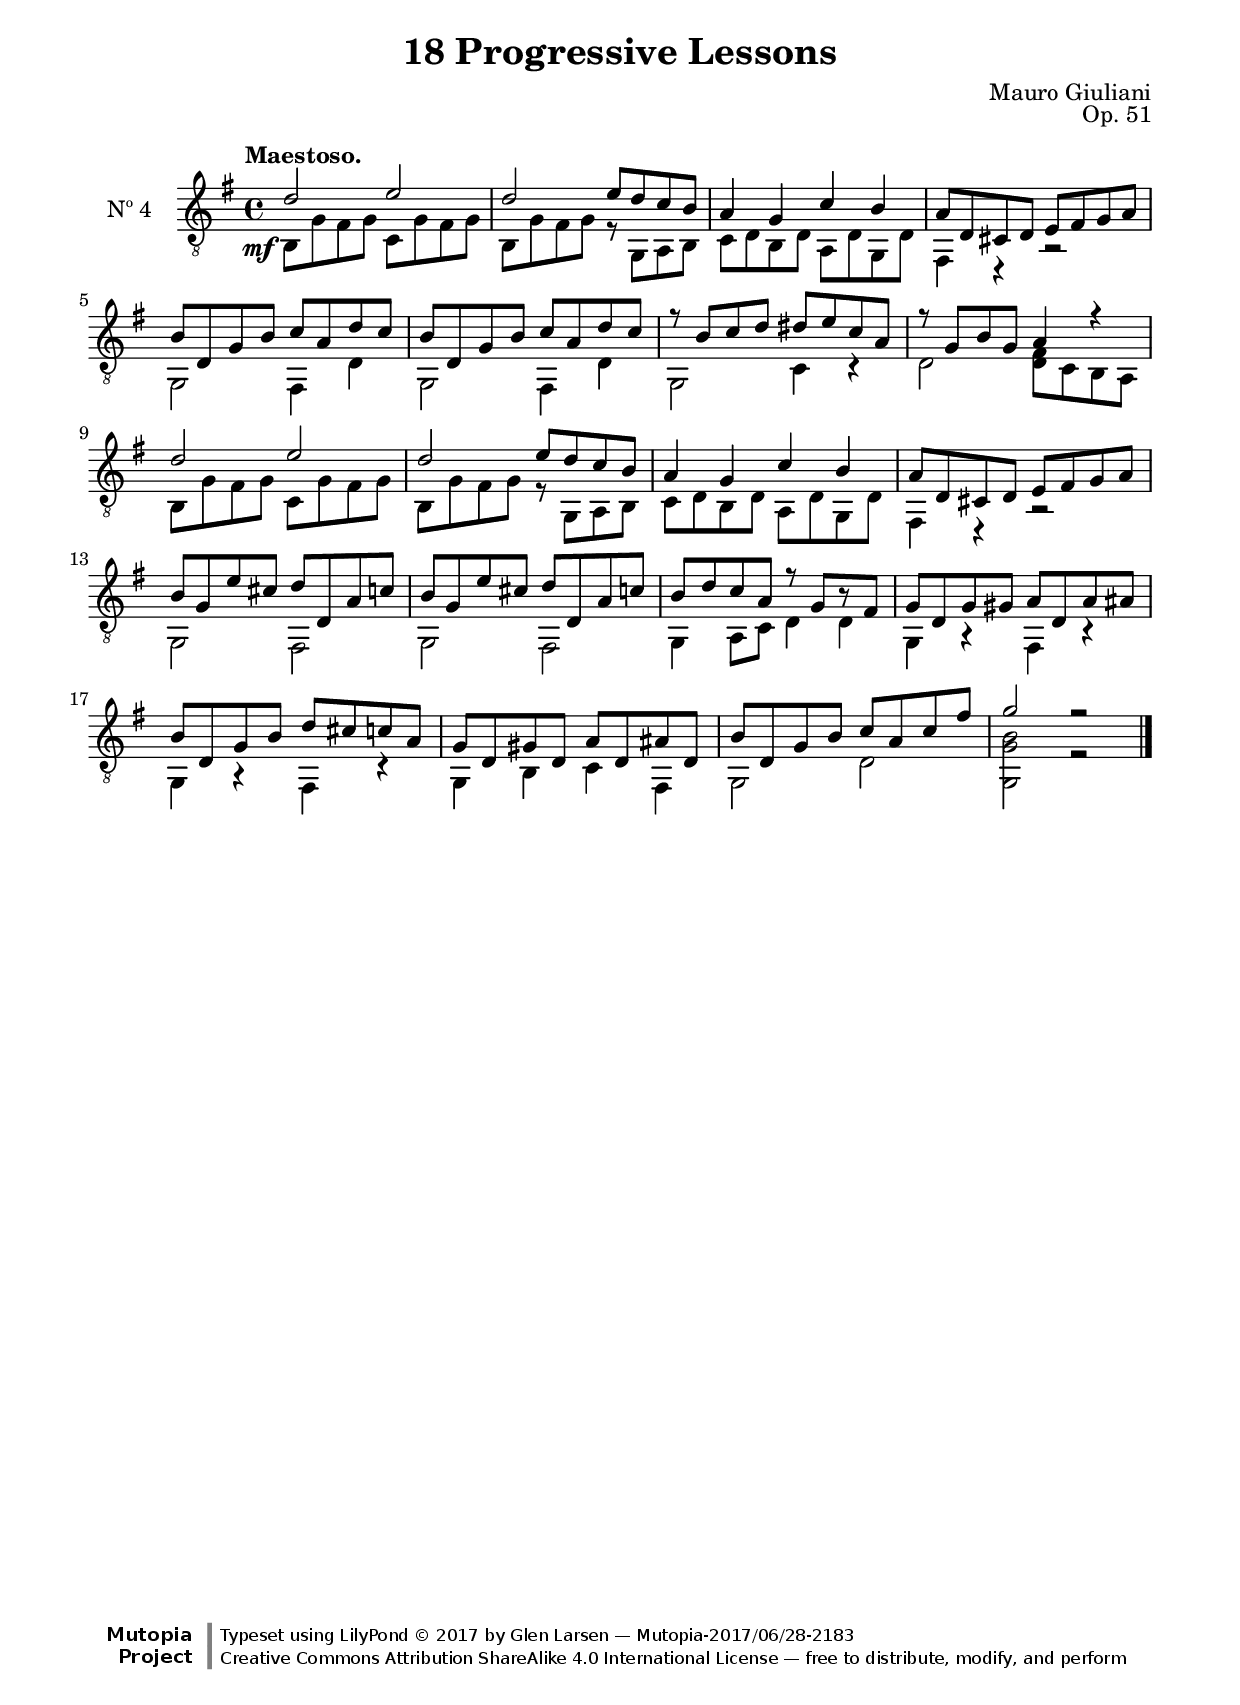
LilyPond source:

\version "2.19.51"

\header {
  title = "18 Progressive Lessons"
  composer = "Mauro Giuliani"
  opus = "Op. 51"
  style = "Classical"
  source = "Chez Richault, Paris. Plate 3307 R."
  date = "c.1827"
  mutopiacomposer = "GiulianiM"
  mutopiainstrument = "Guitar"
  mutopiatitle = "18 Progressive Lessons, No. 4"
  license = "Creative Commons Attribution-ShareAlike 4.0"
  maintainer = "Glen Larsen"
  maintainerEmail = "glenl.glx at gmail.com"

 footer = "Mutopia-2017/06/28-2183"
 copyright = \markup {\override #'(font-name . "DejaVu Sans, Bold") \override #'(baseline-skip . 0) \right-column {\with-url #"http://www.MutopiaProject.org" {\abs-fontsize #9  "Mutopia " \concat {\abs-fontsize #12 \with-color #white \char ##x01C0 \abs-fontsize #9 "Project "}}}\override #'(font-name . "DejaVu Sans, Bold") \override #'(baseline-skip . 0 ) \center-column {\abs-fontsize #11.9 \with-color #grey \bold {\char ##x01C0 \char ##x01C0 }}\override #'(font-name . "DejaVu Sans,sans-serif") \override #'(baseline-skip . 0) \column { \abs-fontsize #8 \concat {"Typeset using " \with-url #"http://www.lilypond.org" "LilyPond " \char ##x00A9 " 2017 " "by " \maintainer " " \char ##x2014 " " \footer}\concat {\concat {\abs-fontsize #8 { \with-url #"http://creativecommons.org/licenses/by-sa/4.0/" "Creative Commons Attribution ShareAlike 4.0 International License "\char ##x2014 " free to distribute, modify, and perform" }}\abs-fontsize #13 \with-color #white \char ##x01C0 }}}
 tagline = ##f
}

\paper {
  line-width = 18.0\cm
  top-margin = 4\mm
  top-markup-spacing.basic-distance = #6
  markup-system-spacing.basic-distance = #10
  top-system-spacing.basic-distance = #12
  last-bottom-spacing.padding = #2
}

% mbreak = { \break }
mbreak = {} % {\break}

fourT = \fixed c {
  \voiceOne
  \set fingeringOrientations = #'(up)
  \override Fingering.add-stem-support = ##t
  \override DynamicTextSpanner.style = #'none

  \once\override DynamicText.X-offset=#-3.8
  d'2\mf e' |
  d'2 e'8 d' c' b |
  a4 g c' b |
  a8 d cis d e fis g a |

  \mbreak
  b8 d g b c' a d' c' |
  b8 d g b c' a d' c' |
  r8 b c' d' dis' e' c' a |
  r8 g b g a4 r |
  d'2 e' |

  \mbreak
  d'2 e'8 d' c' b |
  a4 g c' b |
  a8 d cis d e fis g a |
  b8 g e' cis' d' d a c' |
  b8 g e' cis' d' d a c' |

  \mbreak
  b8 d' c' a r g[ r fis] |
  g8 d g gis a d a ais |
  b8 d g b d' cis' c' a |
  g8 d gis d a d ais d |
  b8 d g b c' a c' fis' |
  g'2 r |

  \bar "|."
}


fourB = \fixed c {
  \voiceTwo

  b,8 g fis g c g fis g |
  b,8 g fis g r g, a, b, |
  c8 d b, d a, d g, d |
  fis,4 r r2 |

  g,2 fis,4 d |
  g,2 fis,4 d |
  g,2 c4 r |
  d2 <d fis>8 c b, a, |
  b,8 g fis g c g fis g |

  b,8 g fis g r g, a, b, |
  c8 d b, d a, d g, d |
  fis,4 r r2 |
  g,2 fis, |
  g,2 fis, |

  g,4 a,8 c d4 4 |
  g,4 r fis, r |
  g,4 r fis, r |
  g,4 b, c fis, |
  g,2 d |
  <g, g b>2 r |
}


four = {
  <<
    \clef "treble_8"
    \time 4/4 \key g \major
    \tempo "Maestoso."
    \context Voice = "Etude 2 treble" \fourT
    \context Voice = "Etude 2 bass" \fourB
  >>
}

four_tabs = \new TabStaff {
  <<
    \clef "moderntab"
    \time 4/4 \key g \major
    \new TabVoice = "Etude 2 treble" \fourT
    \new TabVoice = "Etude 2 bass" \fourB
  >>
}

\score {
  <<
    \new Staff = "midi-guitar" \with {
      midiInstrument = #"acoustic guitar (nylon)"
      instrumentName = #"Nº 4"
      \mergeDifferentlyDottedOn
      \mergeDifferentlyHeadedOn
    } <<
      \four
    >>
    % \four_tabs
  >>
  \layout {}
  \midi {
    \context { \TabStaff \remove "Staff_performer" }
    \tempo 4 = 110
  }
}
